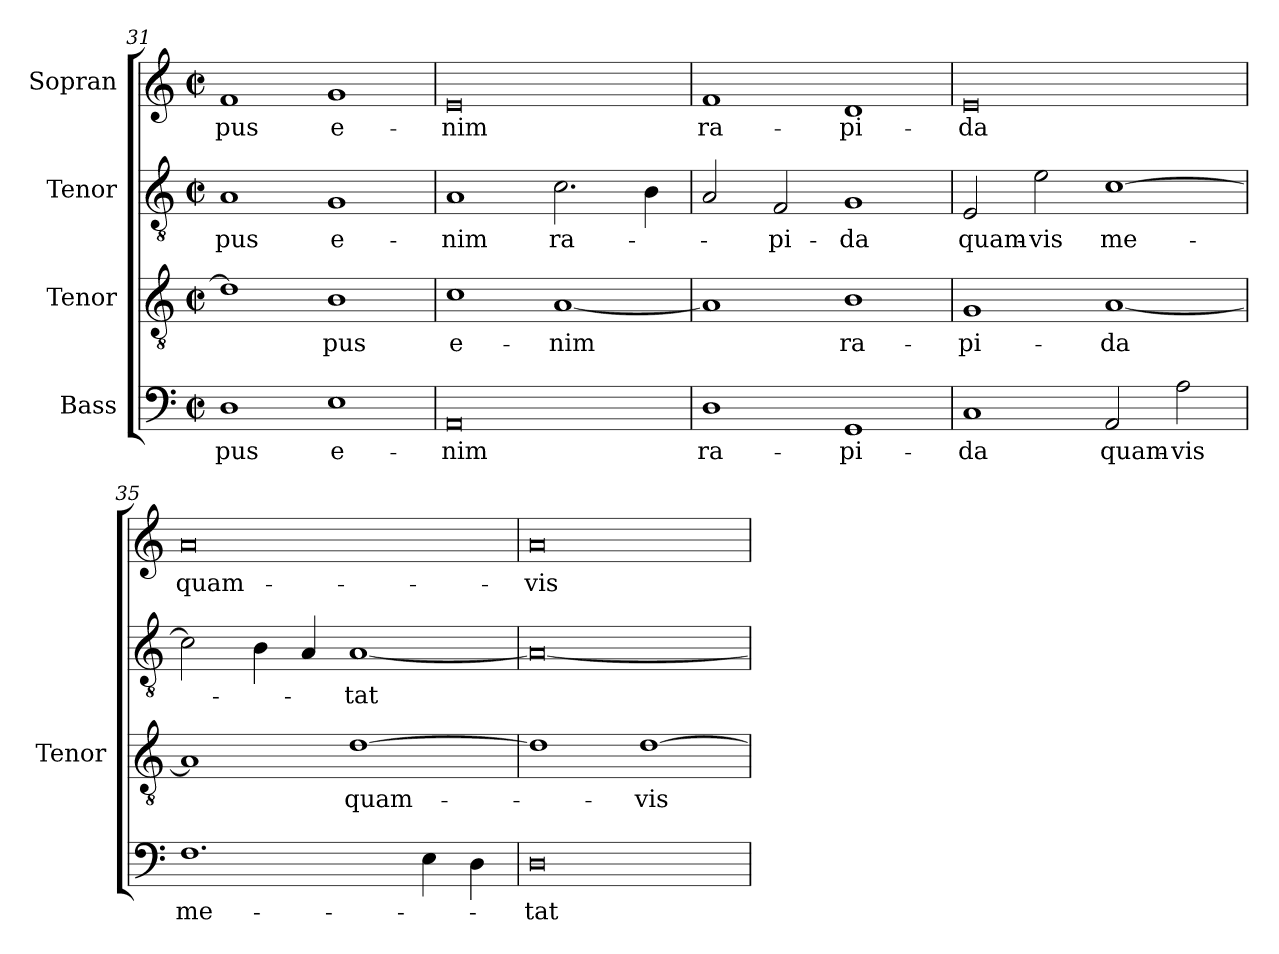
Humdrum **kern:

**kern	**text	**kern	**text	**kern	**text	**kern	**text
*part4	*part4	*part3	*part3	*part2	*part2	*part1	*part1
*staff4	*staff4	*staff3	*staff3	*staff2	*staff2	*staff1	*staff1
*I"Bass	*	*I"Tenor	*	*I"Tenor	*	*I"Sopran	*
*	*	*I'Tenor	*	*	*	*	*
*clefF4	*	*clefGv2	*	*clefGv2	*	*clefG2	*
*	*	*ITrd7c12	*	*ITrd7c12	*	*	*
*k[]	*	*k[]	*	*k[]	*	*k[]	*
*M2/2	*	*M2/2	*	*M2/2	*	*M2/2	*
*met(c|)	*	*met(c|)	*	*met(c|)	*	*met(c|)	*
=31	=31	=31	=31	=31	=31	=31	=31
!	!LO:LY:b:color=#000000	!	!	!	!	!	!
!	!	!	!	!	!LO:LY:b:color=#000000	!	!
!	!	!	!	!	!	!	!LO:LY:b:color=#000000
1Di	-pus	1Di]	.	1AAi	-pus	1fi	-pus
!	!LO:LY:b:color=#000000	!	!	!	!	!	!
!	!	!	!LO:LY:b:color=#000000	!	!	!	!
!	!	!	!	!	!LO:LY:b:color=#000000	!	!
!	!	!	!	!	!	!	!LO:LY:b:color=#000000
1Ei	e-	1BBi	-pus	1GGi	e-	1gi	e-
=32	=32	=32	=32	=32	=32	=32	=32
!	!LO:LY:b:color=#000000	!	!	!	!	!	!
!	!	!	!LO:LY:b:color=#000000	!	!	!	!
!	!	!	!	!	!LO:LY:b:color=#000000	!	!
!	!	!	!	!	!	!	!LO:LY:b:color=#000000
0AAi	-nim	1Ci	e-	1AAi	-nim	0ei	-nim
!	!	!	!LO:LY:b:color=#000000	!	!	!	!
!	!	!	!	!	!LO:LY:b:color=#000000	!	!
.	.	[<1AAi	-nim	2.Ci\	ra-	.	.
.	.	.	.	4BBi\	.	.	.
=33	=33	=33	=33	=33	=33	=33	=33
!	!LO:LY:b:color=#000000	!	!	!	!	!	!
!	!	!	!	!	!	!	!LO:LY:b:color=#000000
1Di	ra-	1AAi]	.	2AAi/	.	1fi	ra-
!	!	!	!	!	!LO:LY:b:color=#000000	!	!
.	.	.	.	2FFi/	-pi-	.	.
!	!LO:LY:b:color=#000000	!	!	!	!	!	!
!	!	!	!LO:LY:b:color=#000000	!	!	!	!
!	!	!	!	!	!LO:LY:b:color=#000000	!	!
!	!	!	!	!	!	!	!LO:LY:b:color=#000000
1GGi	-pi-	1BBi	ra-	1GGi	-da	1di	-pi-
!!LO:PB:g=z
=34	=34	=34	=34	=34	=34	=34	=34
!	!LO:LY:b:color=#000000	!	!	!	!	!	!
!	!	!	!LO:LY:b:color=#000000	!	!	!	!
!	!	!	!	!	!LO:LY:b:color=#000000	!	!
!	!	!	!	!	!	!	!LO:LY:b:color=#000000
1Ci	-da	1GGi	-pi-	2EEi/	quam-	0ei	-da
!	!	!	!	!	!LO:LY:b:color=#000000	!	!
.	.	.	.	2Ei\	-vis	.	.
!	!LO:LY:b:color=#000000	!	!	!	!	!	!
!	!	!	!LO:LY:b:color=#000000	!	!	!	!
!	!	!	!	!	!LO:LY:b:color=#000000	!	!
2AAi/	quam-	[<1AAi	-da	[>1Ci	me-	.	.
!	!LO:LY:b:color=#000000	!	!	!	!	!	!
2Ai\	-vis	.	.	.	.	.	.
=35	=35	=35	=35	=35	=35	=35	=35
!	!LO:LY:b:color=#000000	!	!	!	!	!	!
!	!	!	!	!	!	!	!LO:LY:b:color=#000000
1.Fi	me-	1AAi]	.	2Ci\]	.	0ai	quam-
.	.	.	.	4BBi\	.	.	.
.	.	.	.	4AAi/	.	.	.
!	!	!	!LO:LY:b:color=#000000	!	!	!	!
!	!	!	!	!	!LO:LY:b:color=#000000	!	!
.	.	[>1Di	quam-	[<1AAi	-tat	.	.
4Ei\	.	.	.	.	.	.	.
4Di\	.	.	.	.	.	.	.
=36	=36	=36	=36	=36	=36	=36	=36
!	!LO:LY:b:color=#000000	!	!	!	!	!	!
!	!	!	!	!	!	!	!LO:LY:b:color=#000000
0Di	-tat	1Di]	.	0AAi_<	.	0ai	-vis
!	!	!	!LO:LY:b:color=#000000	!	!	!	!
.	.	[>1Di	-vis	.	.	.	.
=	=	=	=	=	=	=	=
*-	*-	*-	*-	*-	*-	*-	*-
